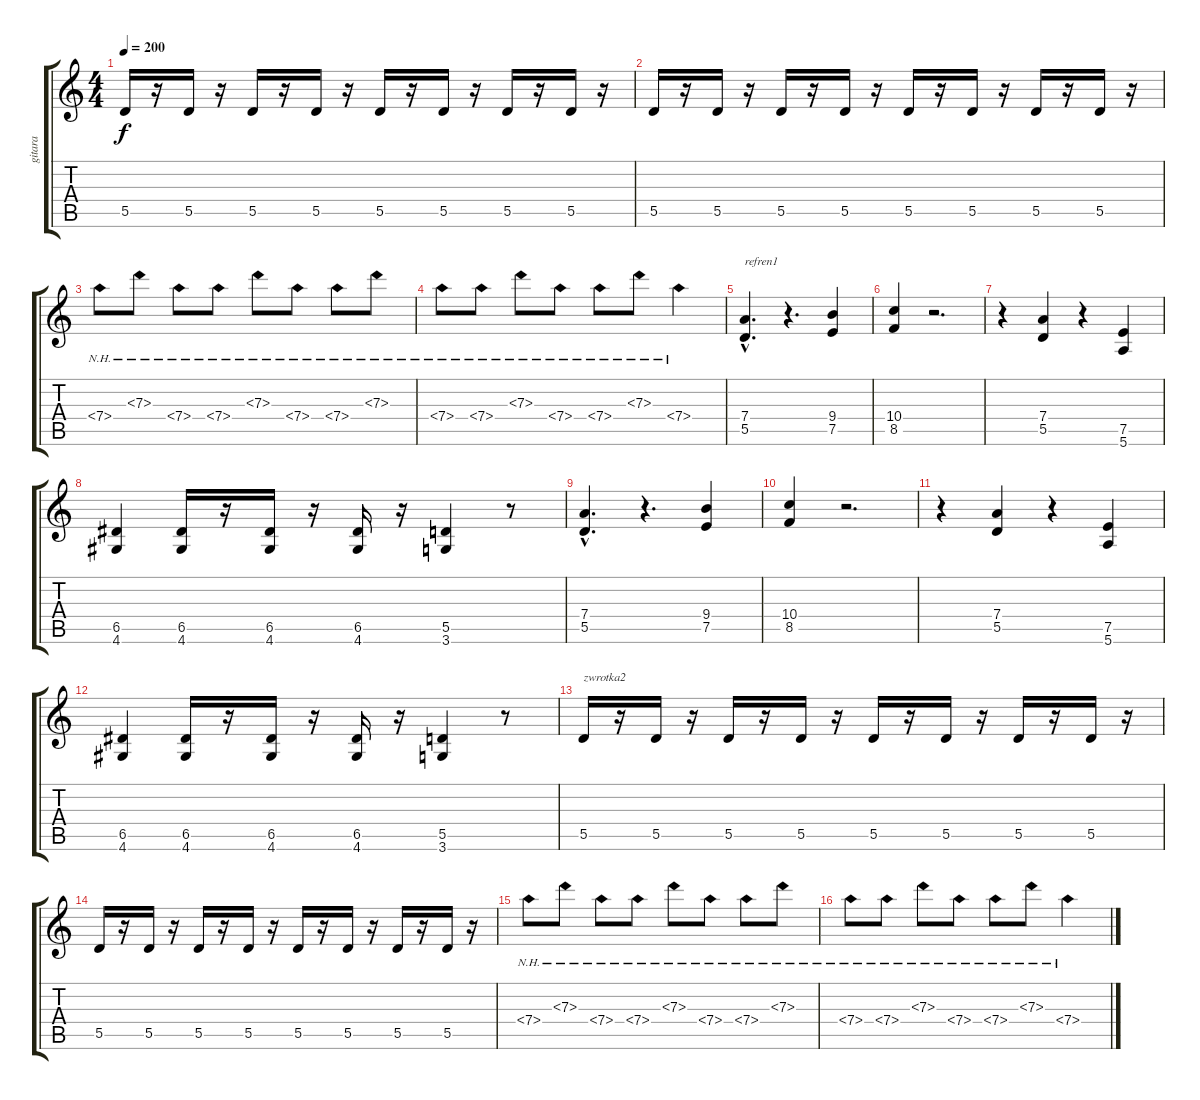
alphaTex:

\track ("gitara" "gitara") {instrument distortionguitar}
\staff {score tabs}
\tuning (E4 B3 G3 D3 A2 E2) {hide}
\ts (4 4)
\tempo 200
\clef g2
\ks c
5.5.16{dy f} r.16 5.5.16 r.16 5.5.16 r.16 5.5.16 r.16 5.5.16 r.16 5.5.16 r.16 5.5.16 r.16 5.5.16 r.16 |
5.5.16 r.16 5.5.16 r.16 5.5.16 r.16 5.5.16 r.16 5.5.16 r.16 5.5.16 r.16 5.5.16 r.16 5.5.16 r.16 |
7.4{nh}.8 7.3{nh}.8 7.4{nh}.8 7.4{nh}.8 7.3{nh}.8 7.4{nh}.8 7.4{nh}.8 7.3{nh}.8 |
7.4{nh}.8 7.4{nh}.8 7.3{nh}.8 7.4{nh}.8 7.4{nh}.8 7.3{nh}.8 7.4{nh}.4 |
(7.4{hac} 5.5{hac}).4{d txt "refren1"} r.4{d} (9.4 7.5).4 |
(10.4 8.5).4 r.2{d} |
r.4 (7.4 5.5).4 r.4 (7.5 5.6).4 |
(6.5 4.6).4 (6.5 4.6).16 r.16 (6.5 4.6).16 r.16 (6.5 4.6).16 r.16 (5.5 3.6).4 r.8 |
(7.4{hac} 5.5{hac}).4{d} r.4{d} (9.4 7.5).4 |
(10.4 8.5).4 r.2{d} |
r.4 (7.4 5.5).4 r.4 (7.5 5.6).4 |
(6.5 4.6).4 (6.5 4.6).16 r.16 (6.5 4.6).16 r.16 (6.5 4.6).16 r.16 (5.5 3.6).4 r.8 |
5.5.16{txt "zwrotka2"} r.16 5.5.16 r.16 5.5.16 r.16 5.5.16 r.16 5.5.16 r.16 5.5.16 r.16 5.5.16 r.16 5.5.16 r.16 |
5.5.16 r.16 5.5.16 r.16 5.5.16 r.16 5.5.16 r.16 5.5.16 r.16 5.5.16 r.16 5.5.16 r.16 5.5.16 r.16 |
7.4{nh}.8 7.3{nh}.8 7.4{nh}.8 7.4{nh}.8 7.3{nh}.8 7.4{nh}.8 7.4{nh}.8 7.3{nh}.8 |
7.4{nh}.8 7.4{nh}.8 7.3{nh}.8 7.4{nh}.8 7.4{nh}.8 7.3{nh}.8 7.4{nh}.4
